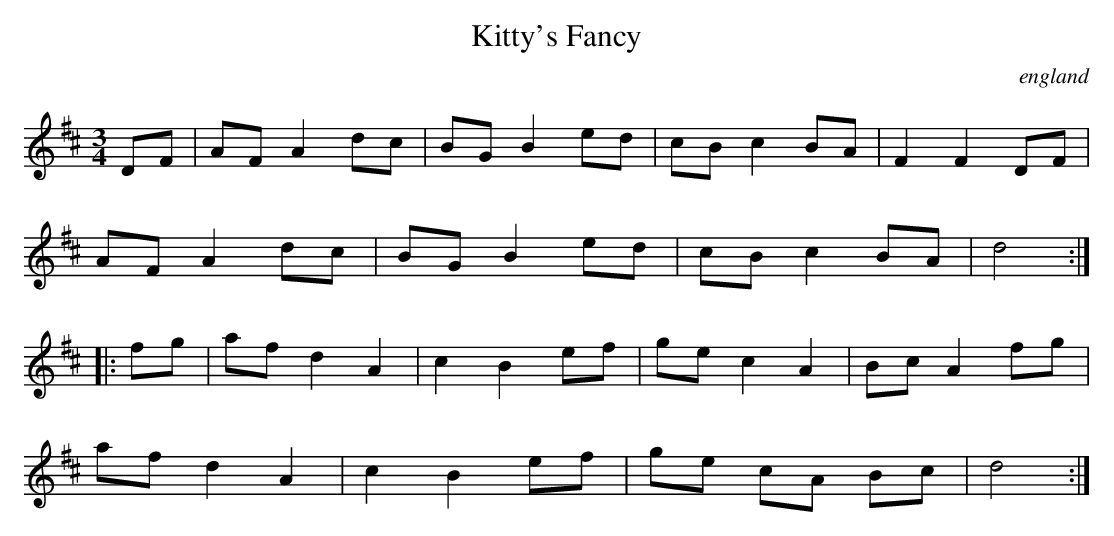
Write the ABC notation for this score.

X:1
T:Kitty's Fancy
O:england
M:3/4
K:D
DF|AF A2 dc|BG B2 ed|cB c2 BA|F2 F2 DF|
AF A2 dc|BG B2 ed|cB c2 BA|d4:|
|:fg|af d2 A2|c2 B2 ef|ge c2 A2|Bc A2 fg|
af d2 A2|c2 B2 ef|ge cA Bc|d4:|
